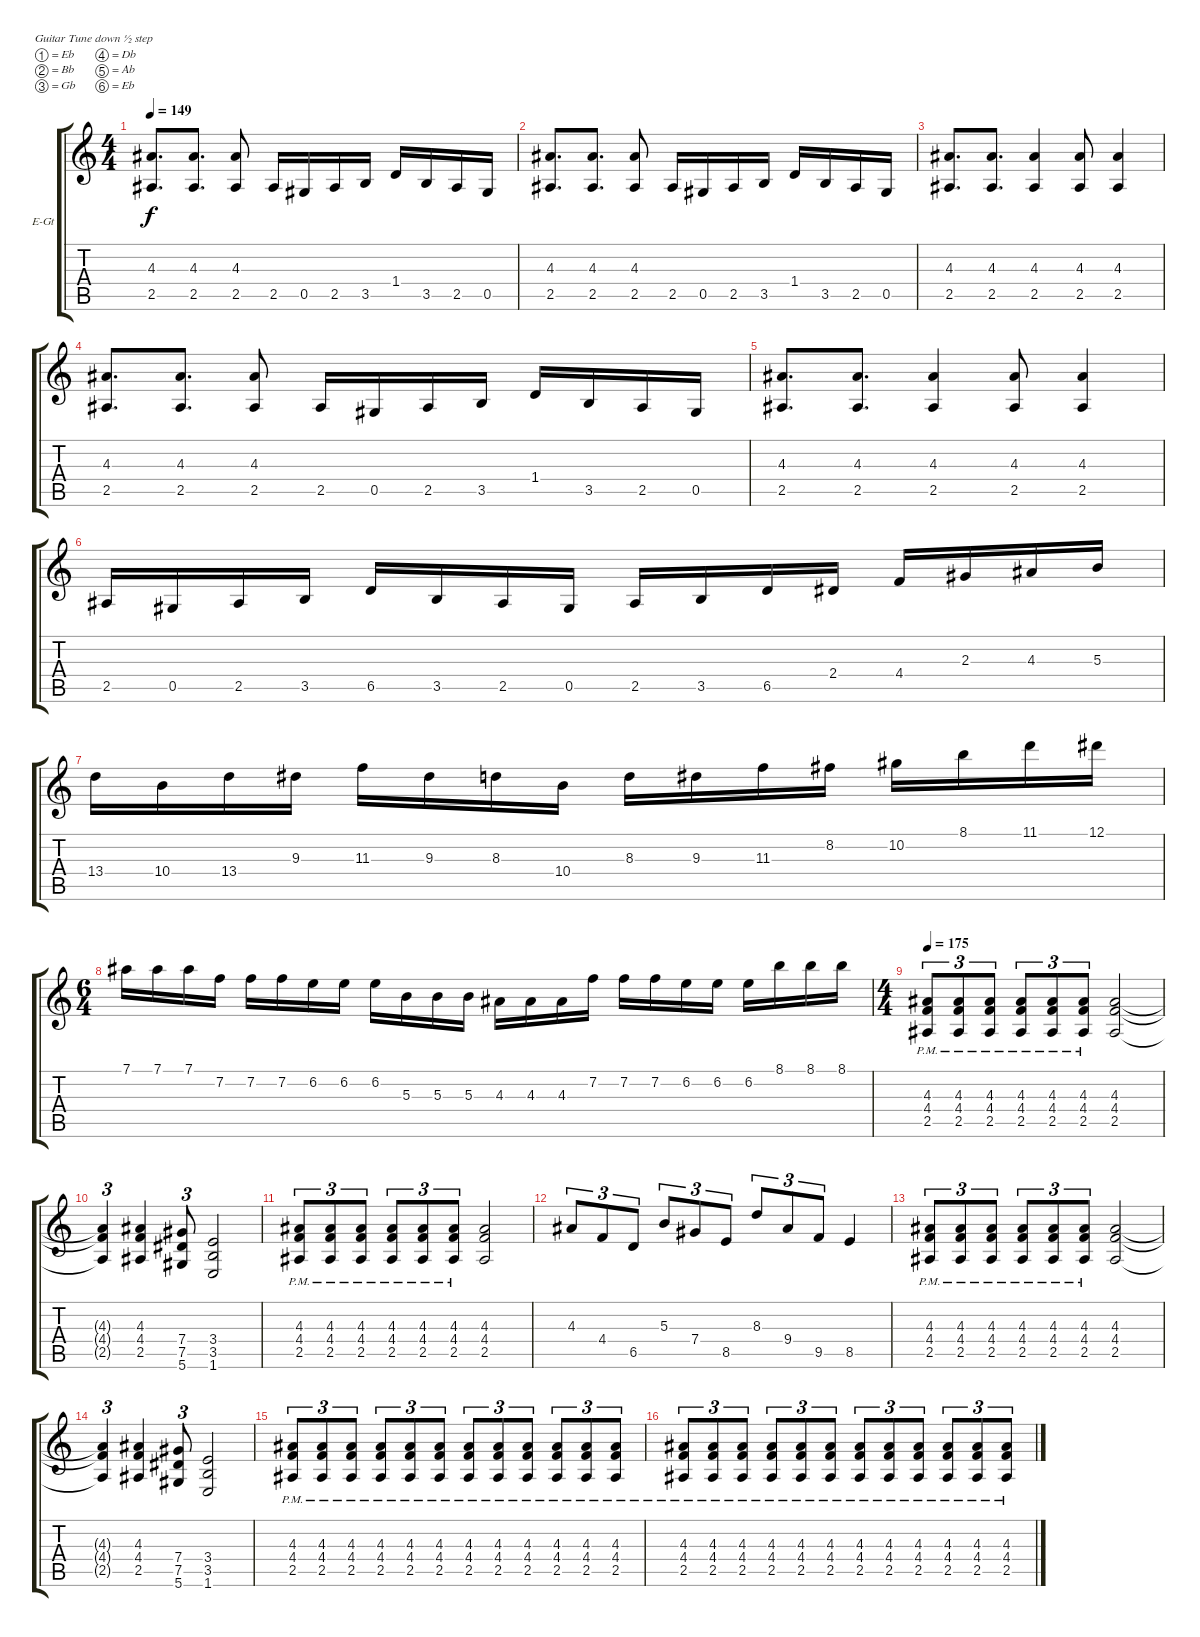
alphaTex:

\defaultSystemsLayout 4
\bracketExtendMode groupsimilarinstruments
\firstSystemTrackNameOrientation horizontal
\otherSystemsTrackNameOrientation horizontal
\track ("Tim Millar" "E-Gt") {instrument distortionguitar}
\staff {score tabs}
\tuning (Eb4 Bb3 Gb3 Db3 Ab2 Eb2)
\ts (4 4)
\tempo 149
\clef g2
\ks c
(2.5 4.3).8{d dy f} (4.3 2.5).8{d} (2.5 4.3).8 2.5.16 0.5.16 2.5.16 3.5.16 1.4.16 3.5.16 2.5.16 0.5.16 |
(2.5 4.3).8{d} (4.3 2.5).8{d} (2.5 4.3).8 2.5.16 0.5.16 2.5.16 3.5.16 1.4.16 3.5.16 2.5.16 0.5.16 |
(4.3 2.5).8{d} (2.5 4.3).8{d} (4.3 2.5).4 (2.5 4.3).8 (4.3 2.5).4 |
(2.5 4.3).8{d} (4.3 2.5).8{d} (2.5 4.3).8 2.5.16 0.5.16 2.5.16 3.5.16 1.4.16 3.5.16 2.5.16 0.5.16 |
(4.3 2.5).8{d} (2.5 4.3).8{d} (4.3 2.5).4 (2.5 4.3).8 (4.3 2.5).4 |
2.5.16 0.5.16 2.5.16 3.5.16 6.5.16 3.5.16 2.5.16 0.5.16 2.5.16 3.5.16 6.5.16 2.4.16 4.4.16 2.3.16 4.3.16 5.3.16 |
13.4.16 10.4.16 13.4.16 9.3.16 11.3.16 9.3.16 8.3.16 10.4.16 8.3.16 9.3.16 11.3.16 8.2.16 10.2.16 8.1.16 11.1.16 12.1.16 |
\ts (6 4)
7.1.16 7.1.16 7.1.16 7.2.16 7.2.16 7.2.16 6.2.16 6.2.16 6.2.16 5.3.16 5.3.16 5.3.16 4.3.16 4.3.16 4.3.16 7.2.16 7.2.16 7.2.16 6.2.16 6.2.16 6.2.16 8.1.16 8.1.16 8.1.16 |
\ts (4 4)
\tempo (175 0.00625)
(2.5{pm} 4.3{pm} 4.4{pm}).8{tu (3 2)} (2.5{pm} 4.3{pm} 4.4{pm}).8{tu (3 2)} (2.5{pm} 4.3{pm} 4.4{pm}).8{tu (3 2)} (2.5{pm} 4.3{pm} 4.4{pm}).8{tu (3 2)} (2.5{pm} 4.3{pm} 4.4{pm}).8{tu (3 2)} (2.5{pm} 4.3{pm} 4.4{pm}).8{tu (3 2)} (2.5 4.4 4.3).2 |
(2.5{t} 4.4{t} 4.3{t}).4{tu (3 2)} (4.4 4.3 2.5).4 (5.6 7.5 7.4).8{tu (3 2)} (3.4 3.5 1.6).2 |
(2.5{pm} 4.3{pm} 4.4{pm}).8{tu (3 2)} (2.5{pm} 4.3{pm} 4.4{pm}).8{tu (3 2)} (2.5{pm} 4.3{pm} 4.4{pm}).8{tu (3 2)} (2.5{pm} 4.3{pm} 4.4{pm}).8{tu (3 2)} (2.5{pm} 4.3{pm} 4.4{pm}).8{tu (3 2)} (2.5{pm} 4.3{pm} 4.4{pm}).8{tu (3 2)} (2.5 4.4 4.3).2 |
4.3.8{tu (3 2)} 4.4.8{tu (3 2)} 6.5.8{tu (3 2)} 5.3.8{tu (3 2)} 7.4.8{tu (3 2)} 8.5.8{tu (3 2)} 8.3.8{tu (3 2)} 9.4.8{tu (3 2)} 9.5.8{tu (3 2)} 8.5.4 |
(2.5{pm} 4.3{pm} 4.4{pm}).8{tu (3 2)} (2.5{pm} 4.3{pm} 4.4{pm}).8{tu (3 2)} (2.5{pm} 4.3{pm} 4.4{pm}).8{tu (3 2)} (2.5{pm} 4.3{pm} 4.4{pm}).8{tu (3 2)} (2.5{pm} 4.3{pm} 4.4{pm}).8{tu (3 2)} (2.5{pm} 4.3{pm} 4.4{pm}).8{tu (3 2)} (2.5 4.4 4.3).2 |
(2.5{t} 4.4{t} 4.3{t}).4{tu (3 2)} (4.4 4.3 2.5).4 (5.6 7.5 7.4).8{tu (3 2)} (3.4 3.5 1.6).2 |
(2.5{pm} 4.3{pm} 4.4{pm}).8{tu (3 2)} (2.5{pm} 4.3{pm} 4.4{pm}).8{tu (3 2)} (2.5{pm} 4.3{pm} 4.4{pm}).8{tu (3 2)} (2.5{pm} 4.3{pm} 4.4{pm}).8{tu (3 2)} (2.5{pm} 4.3{pm} 4.4{pm}).8{tu (3 2)} (2.5{pm} 4.3{pm} 4.4{pm}).8{tu (3 2)} (2.5{pm} 4.3{pm} 4.4{pm}).8{tu (3 2)} (2.5{pm} 4.3{pm} 4.4{pm}).8{tu (3 2)} (2.5{pm} 4.3{pm} 4.4{pm}).8{tu (3 2)} (2.5{pm} 4.3{pm} 4.4{pm}).8{tu (3 2)} (2.5{pm} 4.3{pm} 4.4{pm}).8{tu (3 2)} (2.5{pm} 4.4{pm} 4.3{pm}).8{tu (3 2)} |
(2.5{pm} 4.3{pm} 4.4{pm}).8{tu (3 2)} (2.5{pm} 4.3{pm} 4.4{pm}).8{tu (3 2)} (2.5{pm} 4.3{pm} 4.4{pm}).8{tu (3 2)} (2.5{pm} 4.3{pm} 4.4{pm}).8{tu (3 2)} (2.5{pm} 4.3{pm} 4.4{pm}).8{tu (3 2)} (2.5{pm} 4.3{pm} 4.4{pm}).8{tu (3 2)} (2.5{pm} 4.3{pm} 4.4{pm}).8{tu (3 2)} (2.5{pm} 4.3{pm} 4.4{pm}).8{tu (3 2)} (2.5{pm} 4.3{pm} 4.4{pm}).8{tu (3 2)} (2.5{pm} 4.3{pm} 4.4{pm}).8{tu (3 2)} (2.5{pm} 4.3{pm} 4.4{pm}).8{tu (3 2)} (2.5{pm} 4.4{pm} 4.3{pm}).8{tu (3 2)}
